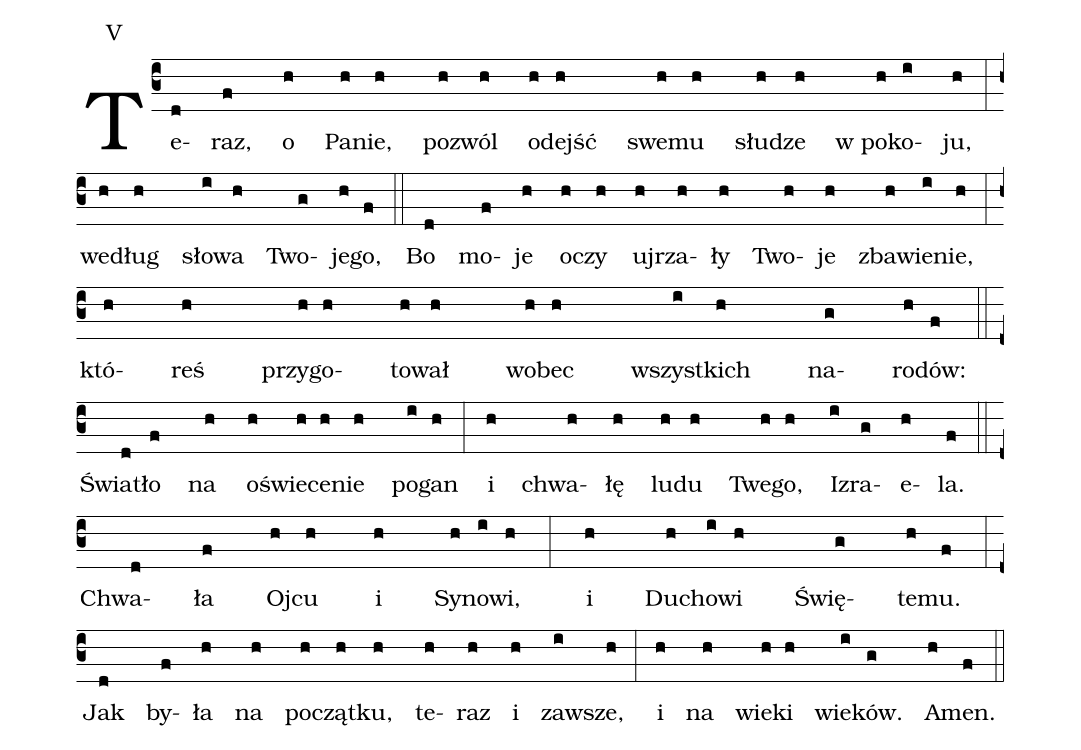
annotation: V;
%%
(c3)Te(d)raz,(f) o(h) Pa(h)nie,(h) po(h)zwól(h) o(h)dejść(h) swe(h)mu(h) słu(h)dze(h) w po(h)ko(i)ju,(h) (:) (z)
we(h)dług(h) sło(i)wa(h) Two(g)je(h)go,(f) (::)

Bo(d) mo(f)je(h) o(h)czy(h) uj(h)rza(h)ły(h) Two(h)je(h) zba(h)wie(i)nie,(h) (:) (z)
któ(h)reś(h) przy(h)go(h)to(h)wał(h) wo(h)bec(h) wszyst(i)kich(h) na(g)ro(h)dów:(f) (::) (z)

Świa(d)tło(f) na(h) o(h)świe(h)ce(h)nie(h) po(i)gan(h) (:)
i(h) chwa(h)łę(h) lu(h)du(h) Twe(h)go,(h) I(i)zra(g)e(h)la.(f) (::) (z)

Chwa(d)ła(f) Oj(h)cu(h) i(h) Sy(h)no(i)wi,(h) (:)
i(h) Du(h)cho(i)wi(h) Świę(g)te(h)mu.(f) (:) (z)

Jak(d) by(f)ła(h) na(h) po(h)cząt(h)ku,(h) te(h)raz(h) i(h) za(i)wsze,(h) (:)
i(h) na(h) wie(h)ki(h) wie(i)ków.(g) A(h)men.(f) (::) (z)
